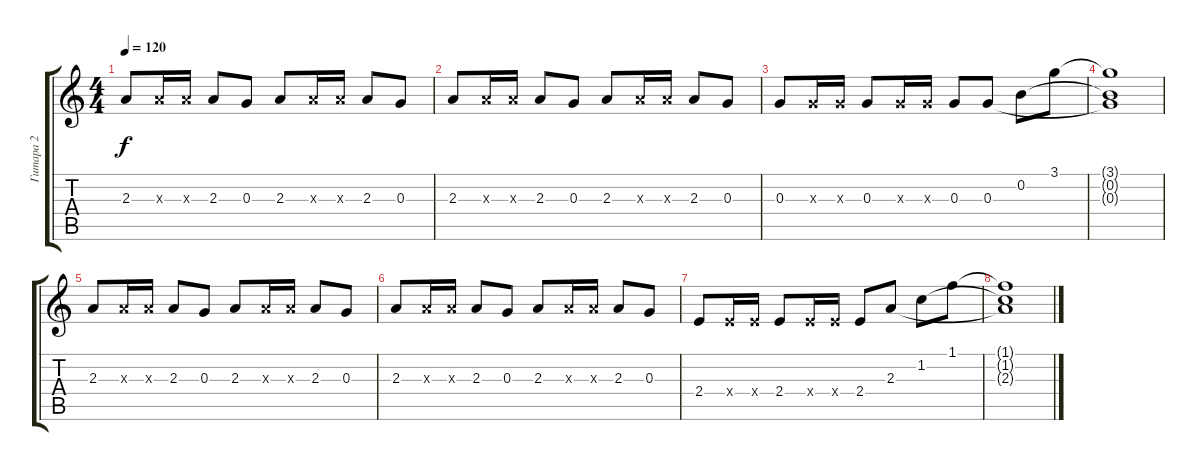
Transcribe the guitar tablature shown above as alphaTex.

\track ("Гитара 2" "Гитара 2") {instrument electricguitarclean}
\staff {score tabs}
\tuning (E4 B3 G3 D3 A2 E2) {hide}
\ts (4 4)
\tempo 120
\clef g2
\ks c
2.3.8{dy f} 2.3{x}.16 2.3{x}.16 2.3.8 0.3.8 2.3.8 2.3{x}.16 2.3{x}.16 2.3.8 0.3.8 |
2.3.8 2.3{x}.16 2.3{x}.16 2.3.8 0.3.8 2.3.8 2.3{x}.16 2.3{x}.16 2.3.8 0.3.8 |
0.3.8 0.3{x}.16 0.3{x}.16 0.3.8 0.3{x}.16 0.3{x}.16 0.3.8 0.3.8 0.2.8 3.1.8 |
(3.1{t} 0.2{t} 0.3{t}).1 |
2.3.8{volume 0} 2.3{x}.16 2.3{x}.16 2.3.8 0.3.8 2.3.8 2.3{x}.16 2.3{x}.16 2.3.8 0.3.8 |
2.3.8 2.3{x}.16 2.3{x}.16 2.3.8 0.3.8 2.3.8 2.3{x}.16 2.3{x}.16 2.3.8 0.3.8 |
2.4.8 2.4{x}.16 2.4{x}.16 2.4.8 2.4{x}.16 2.4{x}.16 2.4.8 2.3.8 1.2.8 1.1.8 |
(1.1{t} 1.2{t} 2.3{t}).1
